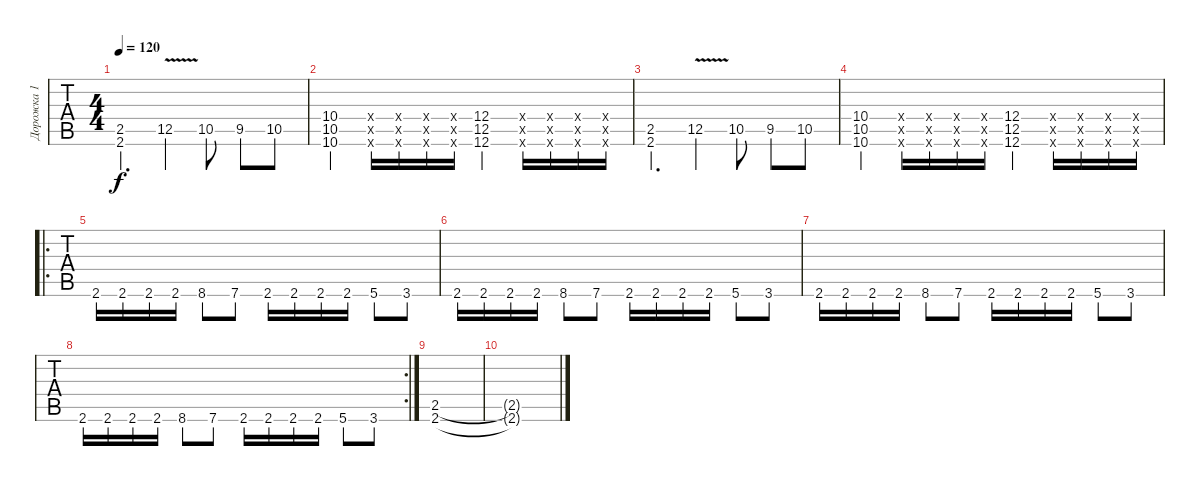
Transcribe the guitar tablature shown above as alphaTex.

\track ("Дорожка 1" "Дорожка 1") {instrument acousticguitarsteel}
\staff {tabs}
\tuning (E4 B3 G3 D3 A2 D2) {hide}
\ts (4 4)
\tempo 120
\clef g2
\ks c
(2.5 2.6).4{d dy f} 12.5{v}.4 10.5.8 9.5.8 10.5.8 |
(10.4 10.5 10.6).4 (0.4{x} 0.5{x} 0.6{x}).16 (0.4{x} 0.5{x} 0.6{x}).16 (0.4{x} 0.5{x} 0.6{x}).16 (0.4{x} 0.5{x} 0.6{x}).16 (12.4 12.5 12.6).4 (0.4{x} 0.5{x} 0.6{x}).16 (0.4{x} 0.5{x} 0.6{x}).16 (0.4{x} 0.5{x} 0.6{x}).16 (0.4{x} 0.5{x} 0.6{x}).16 |
(2.5 2.6).4{d} 12.5{v}.4 10.5.8 9.5.8 10.5.8 |
(10.4 10.5 10.6).4 (0.4{x} 0.5{x} 0.6{x}).16 (0.4{x} 0.5{x} 0.6{x}).16 (0.4{x} 0.5{x} 0.6{x}).16 (0.4{x} 0.5{x} 0.6{x}).16 (12.4 12.5 12.6).4 (0.4{x} 0.5{x} 0.6{x}).16 (0.4{x} 0.5{x} 0.6{x}).16 (0.4{x} 0.5{x} 0.6{x}).16 (0.4{x} 0.5{x} 0.6{x}).16 |
\ro
2.6.16 2.6.16 2.6.16 2.6.16 8.6.8 7.6.8 2.6.16 2.6.16 2.6.16 2.6.16 5.6.8 3.6.8 |
2.6.16 2.6.16 2.6.16 2.6.16 8.6.8 7.6.8 2.6.16 2.6.16 2.6.16 2.6.16 5.6.8 3.6.8 |
2.6.16 2.6.16 2.6.16 2.6.16 8.6.8 7.6.8 2.6.16 2.6.16 2.6.16 2.6.16 5.6.8 3.6.8 |
\rc 2
2.6.16 2.6.16 2.6.16 2.6.16 8.6.8 7.6.8 2.6.16 2.6.16 2.6.16 2.6.16 5.6.8 3.6.8 |
(2.5 2.6).1 |
(2.5{t} 2.6{t}).1
